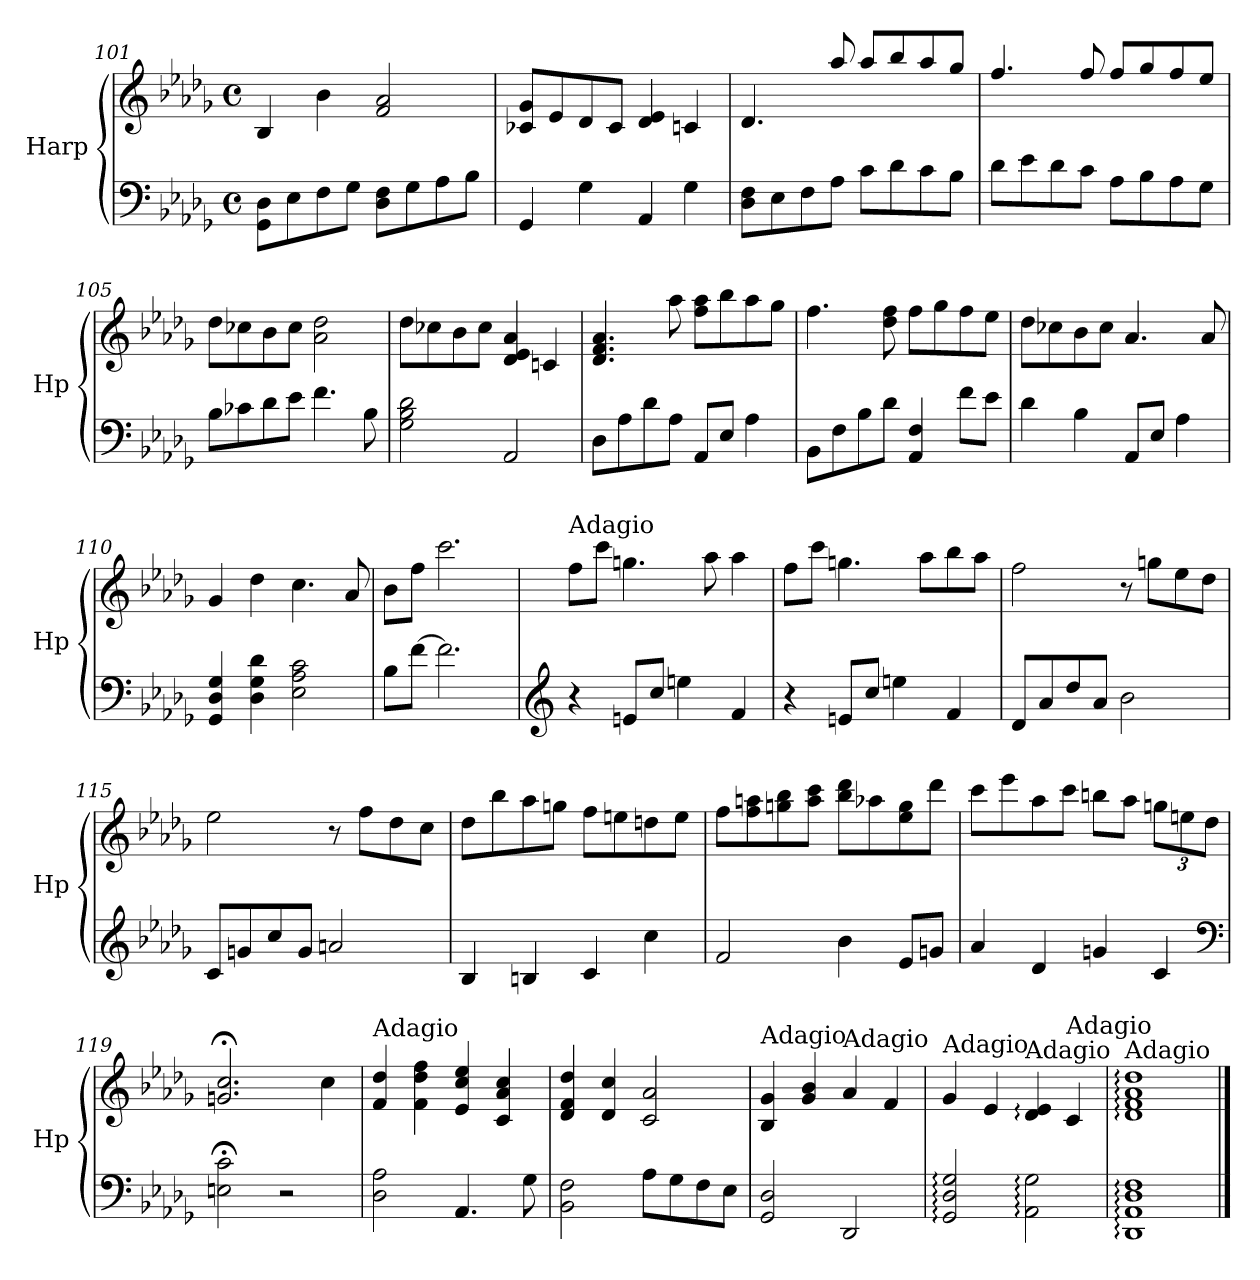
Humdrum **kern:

**kern	**kern
*part1	*part1
*staff2	*staff1
*I"Harp	*
*I'Hp	*
*clefF4	*clefG2
*k[b-e-a-d-g-]	*k[b-e-a-d-g-]
*D-:	*D-:
*M4/4	*M4/4
*met(c)	*met(c)
=101	=101
8GG-\ 8D-\L	4B-/
8E-\	.
8F\	4b-\
8G-\J	.
8D-\ 8F\L	2f/ 2a-/
8G-\	.
8A-\	.
8B-\J	.
!!LO:PB:g=z
=102	=102
4GG-/	8c-X/ 8g-/L
.	8e-/
4G-\	8d-/
.	8c-/J
4AA-/	4d-/ 4e-/
4G-\	4cn/
=103	=103
8D-\ 8F\L	4.d-/
8E-\	.
8F\	.
8A-\J	8aa-/
8c\L	8aa-/L
8d-\	8bb-/
8c\	8aa-/
8B-\J	8gg-/J
=104	=104
8d-\L	4.ff/
8e-\	.
8d-\	.
8c\J	8ff/
8A-\L	8ff/L
8B-\	8gg-/
8A-\	8ff/
8G-\J	8ee-/J
!!LO:LB:g=z
=105	=105
8B-\L	8dd-\L
8c-X\	8cc-X\
8d-\	8b-\
8e-\J	8cc-\J
4.f\	2a-\ 2dd-\
8B-\	.
=106	=106
2G-\ 2B-\ 2d-\	8dd-\L
.	8cc-X\
.	8b-\
.	8cc-\J
2AA-/	4d-/ 4e-/ 4a-/
.	4cn/
=107	=107
8D-\L	4.d-/ 4.f/ 4.a-/
8A-\	.
8d-\	.
8A-\J	8aa-\
8AA-/L	8ff\ 8aa-\L
8E-/J	8bb-\
4A-\	8aa-\
.	8gg-\J
!!LO:LB:g=z
=108	=108
8BB-\L	4.ff\
8F\	.
8B-\	.
8d-\J	8dd-\ 8ff\
4AA-/ 4F/	8ff\L
.	8gg-\
8f\L	8ff\
8e-\J	8ee-\J
=109	=109
4d-\	8dd-\L
.	8cc-X\
4B-\	8b-\
.	8cc-\J
8AA-/L	4.a-/
8E-/J	.
4A-\	.
.	8a-/
=110	=110
4GG-/ 4D-/ 4G-/	4g-/
4D-\ 4G-\ 4d-\	4dd-\
2E-\ 2A-\ 2c\	4.cc\
.	8a-/
=111	=111
8B-\L	8b-\L
[8f\J	8ff\J
2.f\]	2.ccc\
!!LO:LB:g=z
=112	=112
*clefG2	*
!	!LO:TX:a:t=Adagio
4r	8ff\L
.	8ccc\J
8en/L	4.ggn\
8cc/J	.
4een\	.
.	8aa-\
4f/	4aa-\
=113	=113
4r	8ff\L
.	8ccc\J
8en/L	4.ggn\
8cc/J	.
4een\	.
.	8aa-\L
4f/	8bb-\
.	8aa-\J
=114	=114
8d-/L	2ff\
8a-/	.
8dd-/	.
8a-/J	.
2b-\	8r
.	8ggn\L
.	8ee-\
.	8dd-\J
=115	=115
8c/L	2ee-\
8gn/	.
8cc/	.
8g/J	.
2an/	8r
.	8ff\L
.	8dd-\
.	8cc\J
!!LO:LB:g=z
=116	=116
4B-/	8dd-\L
.	8bb-\
4Bn/	8aa-\
.	8ggn\J
4c/	8ff\L
.	8een\
4cc\	8ddn\
.	8ee\J
=117	=117
2f/	8ff\L
.	8ff\ 8aan\
.	8ggn\ 8bb-\
.	8aa\ 8ccc\J
4b-\	8bb-\ 8ddd-\L
.	8aa-X\
8e-/L	8ee-\ 8gg\
8gn/J	8ddd-\J
=118	=118
4a-/	8ccc\L
.	8eee-\
4d-/	8aa-\
.	8ccc\J
4gn/	8bbn\L
.	8aa-\J
*	*Xbrackettup
4c/	12ggn\L
.	12een\
.	12dd-\J
*clefF4	*
=119	=119
2En\;< 2c\;<	2.gn/;< 2.cc/;<
2r	.
.	4cc\
!!LO:LB:g=z
=120	=120
!	!LO:TX:a:t=Adagio
2D-\ 2A-\	4f/ 4dd-/
.	4f\ 4dd-\ 4ff\
4.AA-/	4e-/ 4cc/ 4ee-/
.	4c/ 4a-/ 4cc/
8G-\	.
=121	=121
2BB-\ 2F\	4d-/ 4f/ 4dd-/
.	4d-/ 4cc/
8A-\L	2c/ 2a-/
8G-\	.
8F\	.
8E-\J	.
=122	=122
!	!LO:TX:a:t=Adagio
2GG-/ 2D-/	4B-/ 4g-/
.	4g-/ 4b-/
!	!LO:TX:a:t=Adagio
2DD-/	4a-/
.	4f/
=123	=123
!	!LO:TX:a:t=Adagio
2GG-/: 2D-/: 2G-/:	4g-/
.	4e-/
!	!LO:TX:a:t=Adagio
2AA-\: 2G-\:	4d-/: 4e-/:
!	!LO:TX:a:t=Adagio
.	4c/
=124	=124
!	!LO:TX:a:t=Adagio
1DD-: 1AA-: 1D-: 1F:	1d-: 1f: 1a-: 1dd-:
==	==
*-	*-
